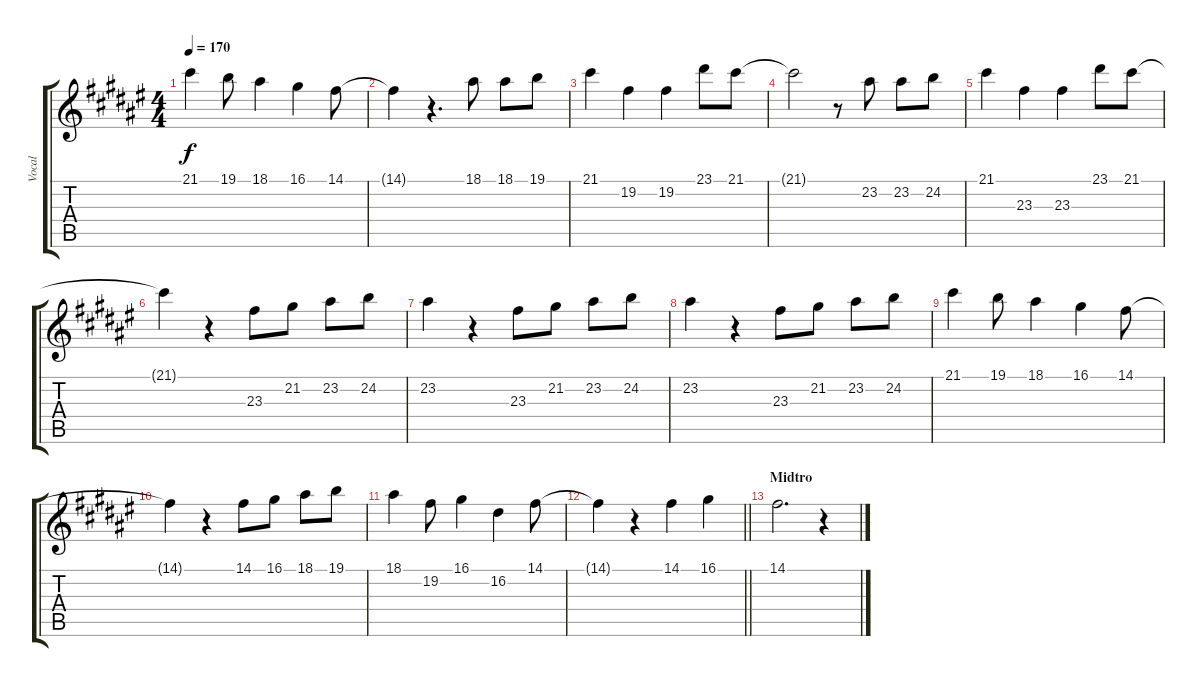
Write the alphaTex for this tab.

\track ("Vocal" "Vocal") {instrument sopranosax}
\staff {score tabs}
\tuning (E4 B3 G3 D3 A2 E2) {hide}
\ts (4 4)
\tempo 170
\clef g2
\ks f#
21.1.4{dy f} 19.1.8 18.1.4 16.1.4 14.1.8 |
14.1{t}.4 r.4{d} 18.1.8 18.1.8 19.1.8 |
21.1.4 19.2.4 19.2.4 23.1.8 21.1.8 |
21.1{t}.2 r.8 23.2.8 23.2.8 24.2.8 |
21.1.4 23.3.4 23.3.4 23.1.8 21.1.8 |
21.1{t}.4 r.4 23.3.8 21.2.8 23.2.8 24.2.8 |
23.2.4 r.4 23.3.8 21.2.8 23.2.8 24.2.8 |
23.2.4 r.4 23.3.8 21.2.8 23.2.8 24.2.8 |
21.1.4 19.1.8 18.1.4 16.1.4 14.1.8 |
14.1{t}.4 r.4 14.1.8 16.1.8 18.1.8 19.1.8 |
18.1.4 19.2.8 16.1.4 16.2.4 14.1.8 |
\barLineRight lightlight
14.1{t}.4 r.4 14.1.4 16.1.4 |
\section ("" "Midtro")
14.1.2{d} r.4
